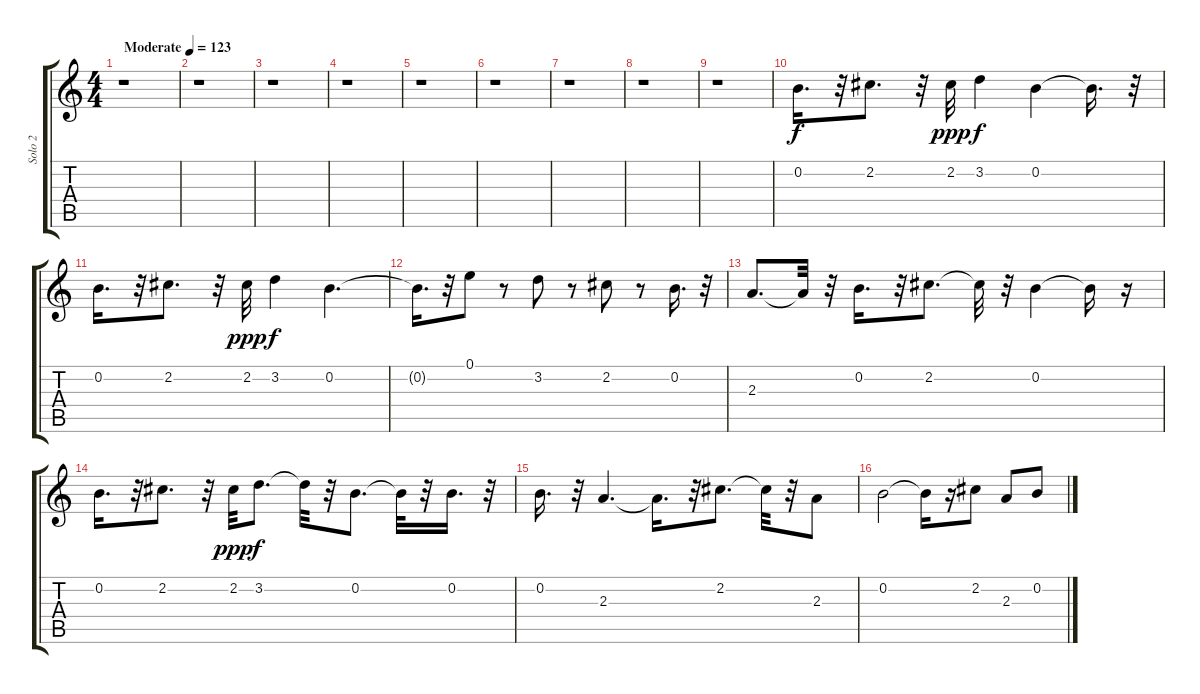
\track ("Solo 2" "Solo 2") {instrument acousticguitarnylon}
\staff {score tabs}
\tuning (E4 B3 G3 D3 A2 E2) {hide}
\ts (4 4)
\tempo (123 "Moderate")
\clef g2
\ks c
r.1{dy f instrument acousticguitarnylon} |
r.1 |
r.1 |
r.1 |
r.1 |
r.1 |
r.1 |
r.1 |
r.1 |
0.2.16{d} r.32 2.2.8{d} r.32 2.2.32{dy ppp} 3.2.4{dy f} 0.2.4 0.2{t}.16{d} r.32 |
0.2.16{d} r.32 2.2.8{d} r.32 2.2.32{dy ppp} 3.2.4{dy f} 0.2.4{d} |
0.2{t}.16{d} r.32 0.1.8 r.8 3.2.8 r.8 2.2.8 r.8 0.2.16{d} r.32 |
2.3.8{d} 2.3{t}.32 r.32 0.2.16{d} r.32 2.2.8{d} 2.2{t}.32 r.32 0.2.4 0.2{t}.16 r.16 |
0.2.16{d} r.32 2.2.8{d} r.32 2.2.32{dy ppp} 3.2.8{d dy f} 3.2{t}.32 r.32 0.2.8{d} 0.2{t}.32 r.32 0.2.16{d} r.32 |
0.2.16{d} r.32 2.3.4{d} 2.3{t}.16{d} r.32 2.2.8{d} 2.2{t}.32 r.32 2.3.8 |
0.2.2 0.2{t}.16 r.16 2.2.8 2.3.8 0.2.8
